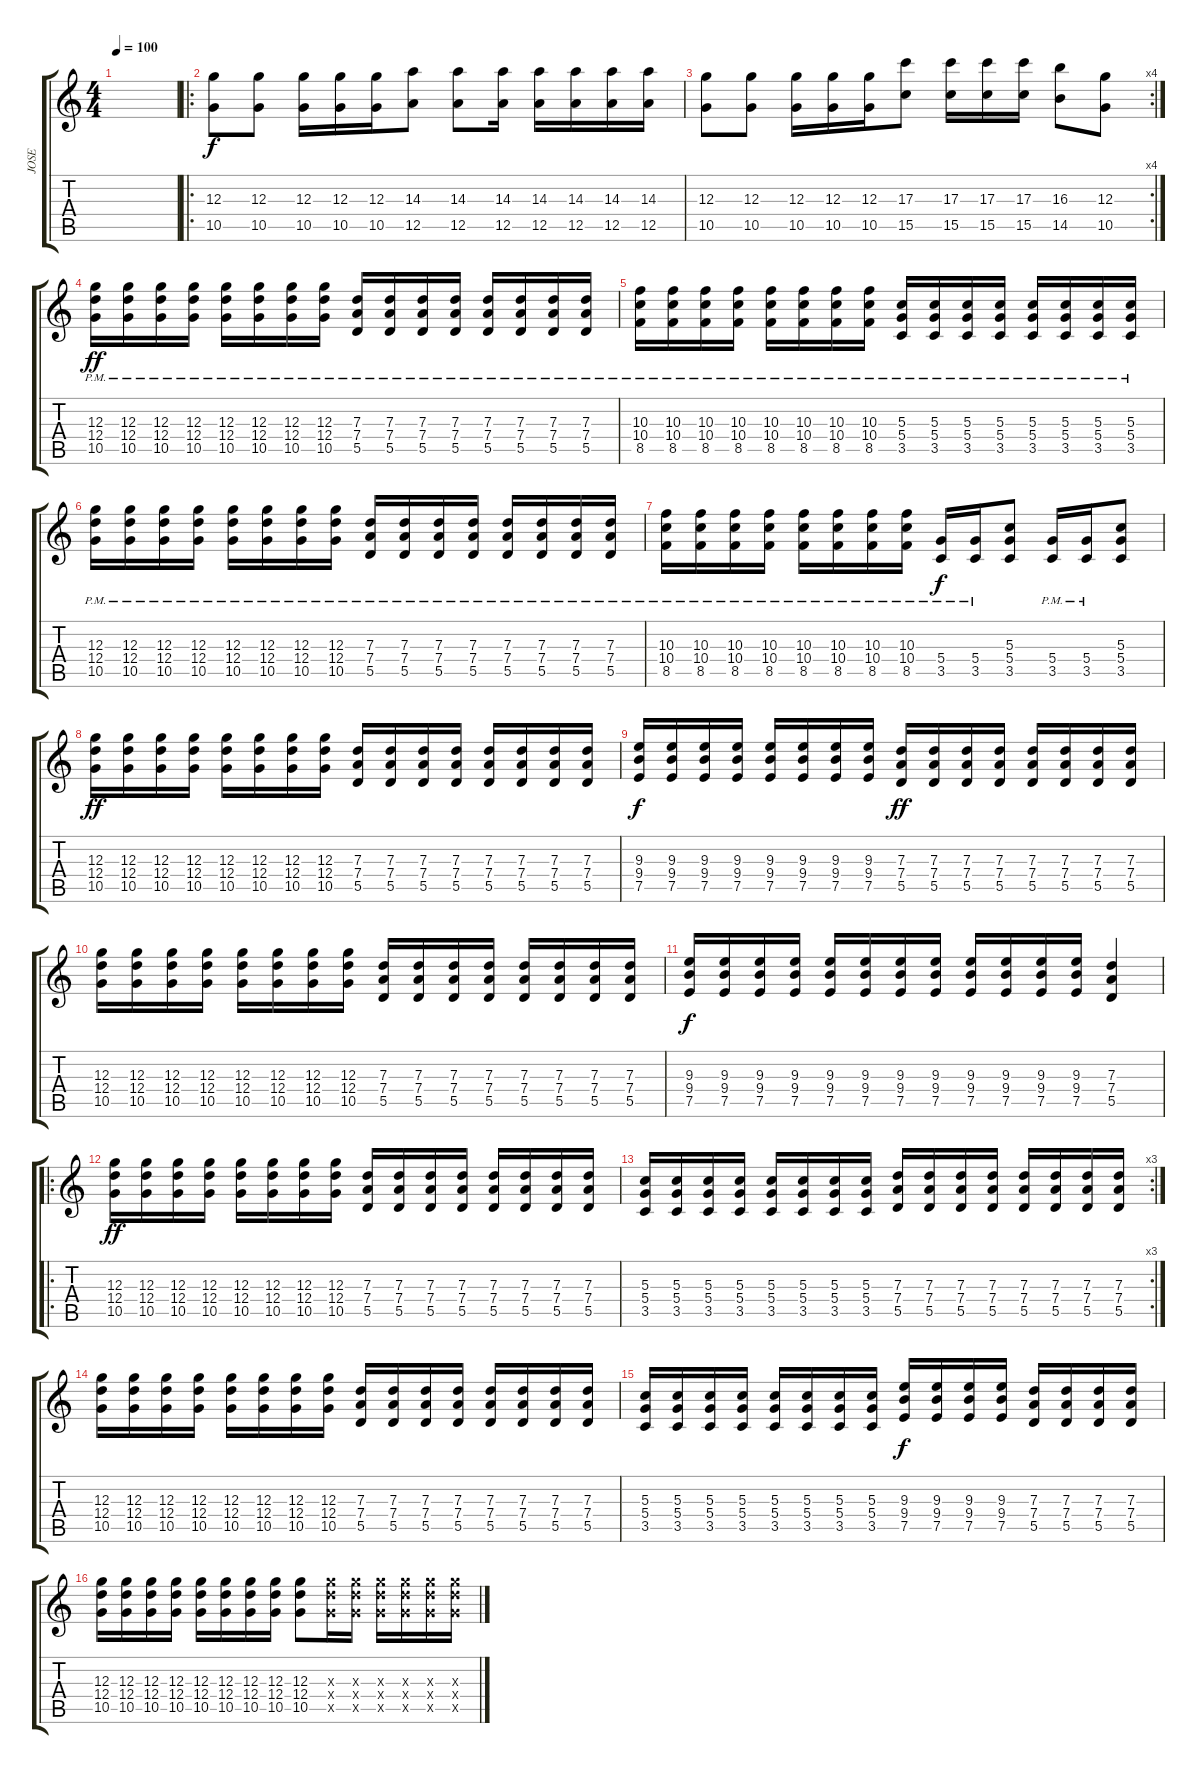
\track ("JOSE" "JOSE") {instrument distortionguitar}
\staff {score tabs}
\tuning (E4 B3 G3 D3 A2 E2) {hide}
\ts (4 4)
\tempo 100
\clef g2
\ks c
|
\ro
(12.3 10.5).8 (12.3 10.5).8 (12.3 10.5).16 (12.3 10.5).16 (12.3 10.5).16 (14.3 12.5).8 (14.3 12.5).8 (14.3 12.5).16 (14.3 12.5).16 (14.3 12.5).16 (14.3 12.5).16 (14.3 12.5).16 |
\rc 4
(12.3 10.5).8 (12.3 10.5).8 (12.3 10.5).16 (12.3 10.5).16 (12.3 10.5).16 (17.3 15.5).8 (17.3 15.5).16 (17.3 15.5).16 (17.3 15.5).16 (16.3 14.5).8 (12.3 10.5).8 |
(12.3{pm} 12.4{pm} 10.5{pm}).16{dy ff} (12.3{pm} 12.4{pm} 10.5{pm}).16 (12.3{pm} 12.4{pm} 10.5{pm}).16 (12.3{pm} 12.4{pm} 10.5{pm}).16 (12.3{pm} 12.4{pm} 10.5{pm}).16 (12.3{pm} 12.4{pm} 10.5{pm}).16 (12.3{pm} 12.4{pm} 10.5{pm}).16 (12.3{pm} 12.4{pm} 10.5{pm}).16 (7.3{pm} 7.4{pm} 5.5{pm}).16 (7.3{pm} 7.4{pm} 5.5{pm}).16 (7.3{pm} 7.4{pm} 5.5{pm}).16 (7.3{pm} 7.4{pm} 5.5{pm}).16 (7.3{pm} 7.4{pm} 5.5{pm}).16 (7.3{pm} 7.4{pm} 5.5{pm}).16 (7.3{pm} 7.4{pm} 5.5{pm}).16 (7.3{pm} 7.4{pm} 5.5{pm}).16 |
(10.3{pm} 10.4{pm} 8.5{pm}).16 (10.3{pm} 10.4{pm} 8.5{pm}).16 (10.3{pm} 10.4{pm} 8.5{pm}).16 (10.3{pm} 10.4{pm} 8.5{pm}).16 (10.3{pm} 10.4{pm} 8.5{pm}).16 (10.3{pm} 10.4{pm} 8.5{pm}).16 (10.3{pm} 10.4{pm} 8.5{pm}).16 (10.3{pm} 10.4{pm} 8.5{pm}).16 (5.3{pm} 5.4{pm} 3.5{pm}).16 (5.3{pm} 5.4{pm} 3.5{pm}).16 (5.3{pm} 5.4{pm} 3.5{pm}).16 (5.3{pm} 5.4{pm} 3.5{pm}).16 (5.3{pm} 5.4{pm} 3.5{pm}).16 (5.3{pm} 5.4{pm} 3.5{pm}).16 (5.3{pm} 5.4{pm} 3.5{pm}).16 (5.3{pm} 5.4{pm} 3.5{pm}).16 |
(12.3{pm} 12.4{pm} 10.5{pm}).16 (12.3{pm} 12.4{pm} 10.5{pm}).16 (12.3{pm} 12.4{pm} 10.5{pm}).16 (12.3{pm} 12.4{pm} 10.5{pm}).16 (12.3{pm} 12.4{pm} 10.5{pm}).16 (12.3{pm} 12.4{pm} 10.5{pm}).16 (12.3{pm} 12.4{pm} 10.5{pm}).16 (12.3{pm} 12.4{pm} 10.5{pm}).16 (7.3{pm} 7.4{pm} 5.5{pm}).16 (7.3{pm} 7.4{pm} 5.5{pm}).16 (7.3{pm} 7.4{pm} 5.5{pm}).16 (7.3{pm} 7.4{pm} 5.5{pm}).16 (7.3{pm} 7.4{pm} 5.5{pm}).16 (7.3{pm} 7.4{pm} 5.5{pm}).16 (7.3{pm} 7.4{pm} 5.5{pm}).16 (7.3{pm} 7.4{pm} 5.5{pm}).16 |
(10.3{pm} 10.4{pm} 8.5{pm}).16 (10.3{pm} 10.4{pm} 8.5{pm}).16 (10.3{pm} 10.4{pm} 8.5{pm}).16 (10.3{pm} 10.4{pm} 8.5{pm}).16 (10.3{pm} 10.4{pm} 8.5{pm}).16 (10.3{pm} 10.4{pm} 8.5{pm}).16 (10.3{pm} 10.4{pm} 8.5{pm}).16 (10.3{pm} 10.4{pm} 8.5{pm}).16 (5.4{pm} 3.5{pm}).16{dy f} (5.4{pm} 3.5{pm}).16 (5.3 5.4 3.5).8 (5.4{pm} 3.5{pm}).16 (5.4{pm} 3.5{pm}).16 (5.3 5.4 3.5).8 |
(12.3 12.4 10.5).16{dy ff} (12.3 12.4 10.5).16 (12.3 12.4 10.5).16 (12.3 12.4 10.5).16 (12.3 12.4 10.5).16 (12.3 12.4 10.5).16 (12.3 12.4 10.5).16 (12.3 12.4 10.5).16 (7.3 7.4 5.5).16 (7.3 7.4 5.5).16 (7.3 7.4 5.5).16 (7.3 7.4 5.5).16 (7.3 7.4 5.5).16 (7.3 7.4 5.5).16 (7.3 7.4 5.5).16 (7.3 7.4 5.5).16 |
(9.3 9.4 7.5).16{dy f} (9.3 9.4 7.5).16 (9.3 9.4 7.5).16 (9.3 9.4 7.5).16 (9.3 9.4 7.5).16 (9.3 9.4 7.5).16 (9.3 9.4 7.5).16 (9.3 9.4 7.5).16 (7.3 7.4 5.5).16{dy ff} (7.3 7.4 5.5).16 (7.3 7.4 5.5).16 (7.3 7.4 5.5).16 (7.3 7.4 5.5).16 (7.3 7.4 5.5).16 (7.3 7.4 5.5).16 (7.3 7.4 5.5).16 |
(12.3 12.4 10.5).16 (12.3 12.4 10.5).16 (12.3 12.4 10.5).16 (12.3 12.4 10.5).16 (12.3 12.4 10.5).16 (12.3 12.4 10.5).16 (12.3 12.4 10.5).16 (12.3 12.4 10.5).16 (7.3 7.4 5.5).16 (7.3 7.4 5.5).16 (7.3 7.4 5.5).16 (7.3 7.4 5.5).16 (7.3 7.4 5.5).16 (7.3 7.4 5.5).16 (7.3 7.4 5.5).16 (7.3 7.4 5.5).16 |
(9.3 9.4 7.5).16{dy f} (9.3 9.4 7.5).16 (9.3 9.4 7.5).16 (9.3 9.4 7.5).16 (9.3 9.4 7.5).16 (9.3 9.4 7.5).16 (9.3 9.4 7.5).16 (9.3 9.4 7.5).16 (9.3 9.4 7.5).16 (9.3 9.4 7.5).16 (9.3 9.4 7.5).16 (9.3 9.4 7.5).16 (7.3 7.4 5.5).4 |
\ro
(12.3 12.4 10.5).16{dy ff} (12.3 12.4 10.5).16 (12.3 12.4 10.5).16 (12.3 12.4 10.5).16 (12.3 12.4 10.5).16 (12.3 12.4 10.5).16 (12.3 12.4 10.5).16 (12.3 12.4 10.5).16 (7.3 7.4 5.5).16 (7.3 7.4 5.5).16 (7.3 7.4 5.5).16 (7.3 7.4 5.5).16 (7.3 7.4 5.5).16 (7.3 7.4 5.5).16 (7.3 7.4 5.5).16 (7.3 7.4 5.5).16 |
\rc 3
(5.3 5.4 3.5).16 (5.3 5.4 3.5).16 (5.3 5.4 3.5).16 (5.3 5.4 3.5).16 (5.3 5.4 3.5).16 (5.3 5.4 3.5).16 (5.3 5.4 3.5).16 (5.3 5.4 3.5).16 (7.3 7.4 5.5).16 (7.3 7.4 5.5).16 (7.3 7.4 5.5).16 (7.3 7.4 5.5).16 (7.3 7.4 5.5).16 (7.3 7.4 5.5).16 (7.3 7.4 5.5).16 (7.3 7.4 5.5).16 |
(12.3 12.4 10.5).16 (12.3 12.4 10.5).16 (12.3 12.4 10.5).16 (12.3 12.4 10.5).16 (12.3 12.4 10.5).16 (12.3 12.4 10.5).16 (12.3 12.4 10.5).16 (12.3 12.4 10.5).16 (7.3 7.4 5.5).16 (7.3 7.4 5.5).16 (7.3 7.4 5.5).16 (7.3 7.4 5.5).16 (7.3 7.4 5.5).16 (7.3 7.4 5.5).16 (7.3 7.4 5.5).16 (7.3 7.4 5.5).16 |
(5.3 5.4 3.5).16 (5.3 5.4 3.5).16 (5.3 5.4 3.5).16 (5.3 5.4 3.5).16 (5.3 5.4 3.5).16 (5.3 5.4 3.5).16 (5.3 5.4 3.5).16 (5.3 5.4 3.5).16 (9.3 9.4 7.5).16{dy f} (9.3 9.4 7.5).16 (9.3 9.4 7.5).16 (9.3 9.4 7.5).16 (7.3 7.4 5.5).16 (7.3 7.4 5.5).16 (7.3 7.4 5.5).16 (7.3 7.4 5.5).16 |
(12.3 12.4 10.5).16 (12.3 12.4 10.5).16 (12.3 12.4 10.5).16 (12.3 12.4 10.5).16 (12.3 12.4 10.5).16 (12.3 12.4 10.5).16 (12.3 12.4 10.5).16 (12.3 12.4 10.5).16 (12.3 12.4 10.5).8 (12.3{x} 12.4{x} 10.5{x}).16 (12.3{x} 12.4{x} 10.5{x}).16 (12.3{x} 12.4{x} 10.5{x}).16 (12.3{x} 12.4{x} 10.5{x}).16 (12.3{x} 12.4{x} 10.5{x}).16 (12.3{x} 12.4{x} 10.5{x}).16
